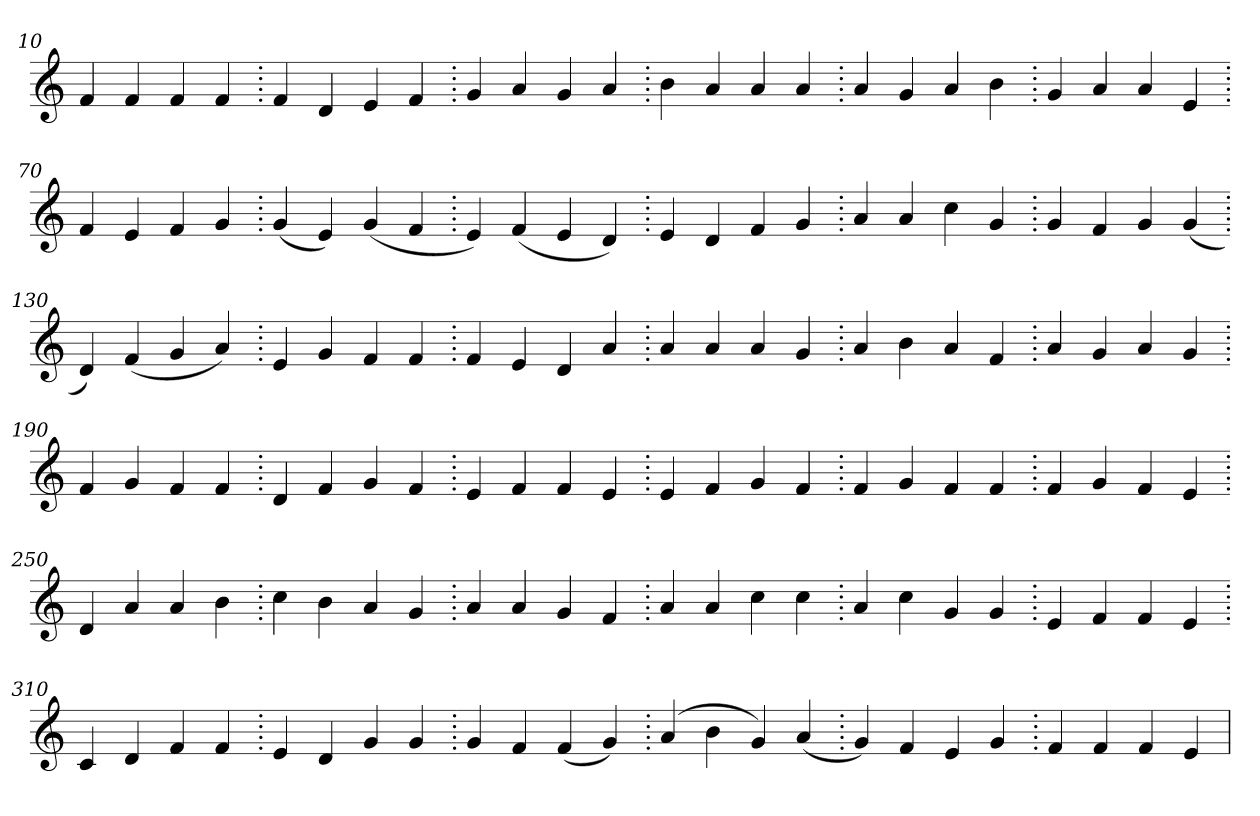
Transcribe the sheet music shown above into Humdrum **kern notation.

**kern
*part1
*staff1
*clefG2
=10.
4f
4f
4f
4f
=20.
4f
4d
4e
4f
=30.
4g
4a
4g
4a
=40.
4b
4a
4a
4a
=50.
4a
4g
4a
4b
=60.
4g
4a
4a
4e
=70.
4f
4e
4f
4g
=80.
(>4g
4e)
(>4g
4f
=90.
4e)
(>4f
4e
4d)
=100.
4e
4d
4f
4g
=110.
4a
4a
4cc
4g
=120.
4g
4f
4g
(>4g
=130.
4d)
(>4f
4g
4a)
=140.
4e
4g
4f
4f
=150.
4f
4e
4d
4a
=160.
4a
4a
4a
4g
=170.
4a
4b
4a
4f
=180.
4a
4g
4a
4g
=190.
4f
4g
4f
4f
=200.
4d
4f
4g
4f
=210.
4e
4f
4f
4e
=220.
4e
4f
4g
4f
=230.
4f
4g
4f
4f
=240.
4f
4g
4f
4e
=250.
4d
4a
4a
4b
=260.
4cc
4b
4a
4g
=270.
4a
4a
4g
4f
=280.
4a
4a
4cc
4cc
=290.
4a
4cc
4g
4g
=300.
4e
4f
4f
4e
=310.
4c
4d
4f
4f
=320.
4e
4d
4g
4g
=330.
4g
4f
(>4f
4g)
=340.
(>4a
4b
4g)
(>4a
=350.
4g)
4f
4e
4g
=360.
4f
4f
4f
4e
=
*-
